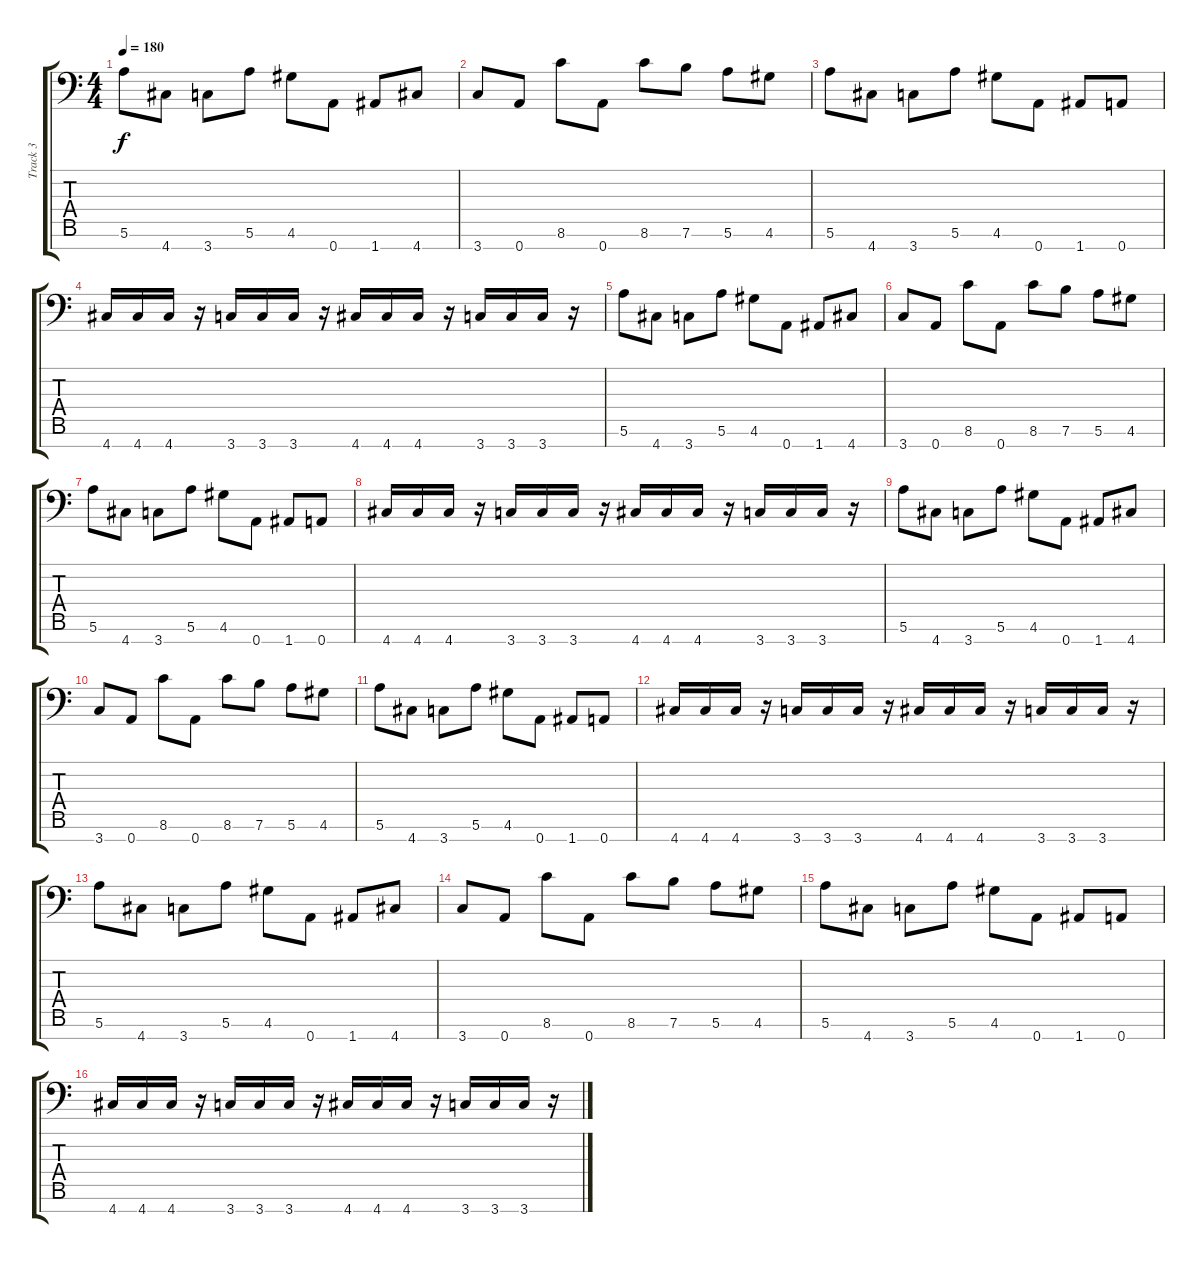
\track ("Track 3" "Track 3") {instrument distortionguitar}
\staff {score tabs}
\tuning (E4 B3 G3 D3 A2 E2 A1) {hide}
\ts (4 4)
\tempo 180
\clef f4
\ks c
5.6.8{dy f instrument distortionguitar} 4.7.8 3.7.8 5.6.8 4.6.8 0.7.8 1.7.8 4.7.8 |
3.7.8 0.7.8 8.6.8 0.7.8 8.6.8 7.6.8 5.6.8 4.6.8 |
5.6.8 4.7.8 3.7.8 5.6.8 4.6.8 0.7.8 1.7.8 0.7.8 |
4.7.16 4.7.16 4.7.16 r.16 3.7.16 3.7.16 3.7.16 r.16 4.7.16 4.7.16 4.7.16 r.16 3.7.16 3.7.16 3.7.16 r.16 |
5.6.8 4.7.8 3.7.8 5.6.8 4.6.8 0.7.8 1.7.8 4.7.8 |
3.7.8 0.7.8 8.6.8 0.7.8 8.6.8 7.6.8 5.6.8 4.6.8 |
5.6.8 4.7.8 3.7.8 5.6.8 4.6.8 0.7.8 1.7.8 0.7.8 |
4.7.16 4.7.16 4.7.16 r.16 3.7.16 3.7.16 3.7.16 r.16 4.7.16 4.7.16 4.7.16 r.16 3.7.16 3.7.16 3.7.16 r.16 |
5.6.8 4.7.8 3.7.8 5.6.8 4.6.8 0.7.8 1.7.8 4.7.8 |
3.7.8 0.7.8 8.6.8 0.7.8 8.6.8 7.6.8 5.6.8 4.6.8 |
5.6.8 4.7.8 3.7.8 5.6.8 4.6.8 0.7.8 1.7.8 0.7.8 |
4.7.16 4.7.16 4.7.16 r.16 3.7.16 3.7.16 3.7.16 r.16 4.7.16 4.7.16 4.7.16 r.16 3.7.16 3.7.16 3.7.16 r.16 |
5.6.8 4.7.8 3.7.8 5.6.8 4.6.8 0.7.8 1.7.8 4.7.8 |
3.7.8 0.7.8 8.6.8 0.7.8 8.6.8 7.6.8 5.6.8 4.6.8 |
5.6.8 4.7.8 3.7.8 5.6.8 4.6.8 0.7.8 1.7.8 0.7.8 |
4.7.16 4.7.16 4.7.16 r.16 3.7.16 3.7.16 3.7.16 r.16 4.7.16 4.7.16 4.7.16 r.16 3.7.16 3.7.16 3.7.16 r.16
